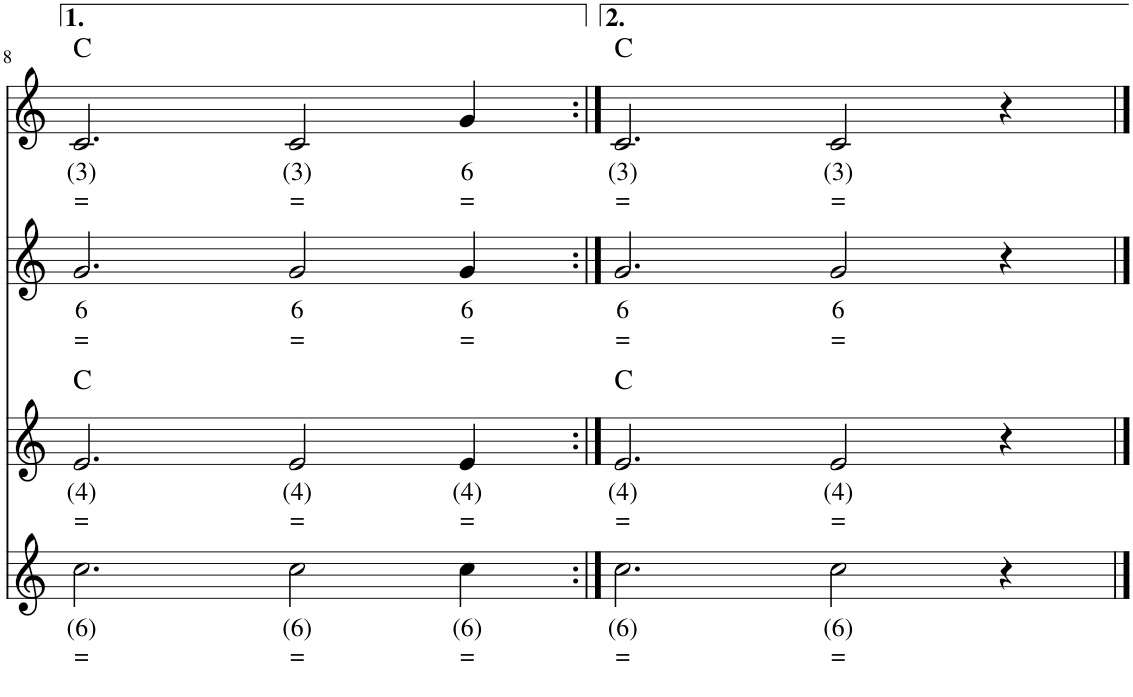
**kern	**text	**text	**kern	**text	**text	**kern	**text	**text	**kern	**text	**text	**harte
*part4	*part4	*part4	*part3	*part3	*part3	*part2	*part2	*part2	*part1	*part1	*part1	*part1
*staff4	*staff4	*staff4	*staff3	*staff3	*staff3	*staff2	*staff2	*staff2	*staff1	*staff1	*staff1	*
*I"Stem	*	*	*I"Stem	*	*	*I"Stem	*	*	*I"Stem	*	*	*
!!LO:PB:g=z
*clefG2	*	*	*clefG2	*	*	*clefG2	*	*	*clefG2	*	*	*
*k[]	*	*	*k[]	*	*	*k[]	*	*	*k[]	*	*	*
*M6/4	*	*	*M6/4	*	*	*M6/4	*	*	*M6/4	*	*	*
=8	=8	=8	=8	=8	=8	=8	=8	=8	=8	=8	=8	=8
!	!LO:LY:b	!LO:LY:b	!	!LO:LY:b	!LO:LY:b	!	!LO:LY:b	!LO:LY:b	!	!LO:LY:b	!LO:LY:b	!
2.cc\	(6)	=	2.e/	(4)	=	2.g/	6	=	2.c/	(3)	=	C:maj
!	!LO:LY:b	!LO:LY:b	!	!LO:LY:b	!LO:LY:b	!	!LO:LY:b	!LO:LY:b	!	!LO:LY:b	!LO:LY:b	!
2cc\	(6)	=	2e/	(4)	=	2g/	6	=	2c/	(3)	=	.
!	!LO:LY:b	!LO:LY:b	!	!LO:LY:b	!LO:LY:b	!	!LO:LY:b	!LO:LY:b	!	!LO:LY:b	!LO:LY:b	!
4cc\	(6)	=	4e/	(4)	=	4g/	6	=	4g/	6	=	.
=9:|!	=9:|!	=9:|!	=9:|!	=9:|!	=9:|!	=9:|!	=9:|!	=9:|!	=9:|!	=9:|!	=9:|!	=9:|!
!	!LO:LY:b	!LO:LY:b	!	!LO:LY:b	!LO:LY:b	!	!LO:LY:b	!LO:LY:b	!	!LO:LY:b	!LO:LY:b	!
2.cc\	(6)	=	2.e/	(4)	=	2.g/	6	=	2.c/	(3)	=	C:maj
!	!LO:LY:b	!LO:LY:b	!	!LO:LY:b	!LO:LY:b	!	!LO:LY:b	!LO:LY:b	!	!LO:LY:b	!LO:LY:b	!
2cc\	(6)	=	2e/	(4)	=	2g/	6	=	2c/	(3)	=	.
4r	.	.	4r	.	.	4r	.	.	4r	.	.	.
==	==	==	==	==	==	==	==	==	==	==	==	==
*-	*-	*-	*-	*-	*-	*-	*-	*-	*-	*-	*-	*-
